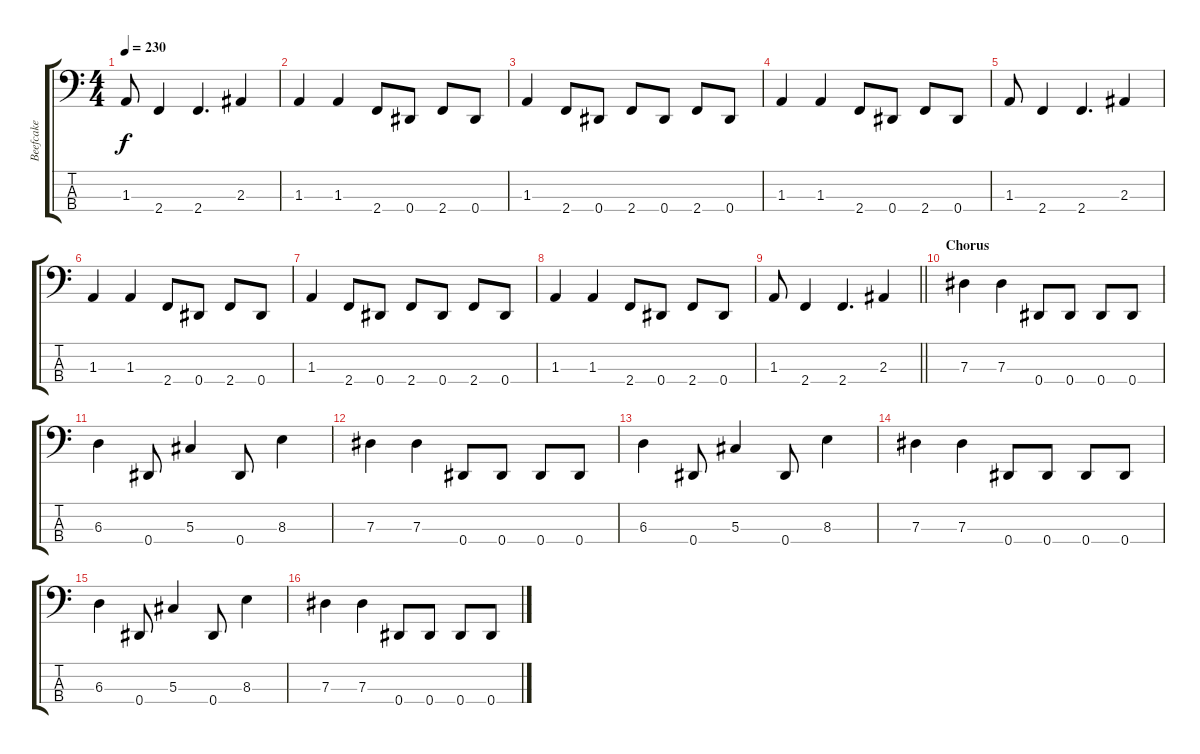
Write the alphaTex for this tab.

\track ("Beefcake" "Beefcake") {instrument electricbassfinger}
\staff {score tabs}
\tuning (Gb2 Db2 Ab1 Eb1) {hide}
\ts (4 4)
\tempo 230
\clef f4
\ks c
1.3.8{dy f} 2.4.4 2.4.4{d} 2.3.4 |
1.3.4 1.3.4 2.4.8 0.4.8 2.4.8 0.4.8 |
1.3.4 2.4.8 0.4.8 2.4.8 0.4.8 2.4.8 0.4.8 |
1.3.4 1.3.4 2.4.8 0.4.8 2.4.8 0.4.8 |
1.3.8 2.4.4 2.4.4{d} 2.3.4 |
1.3.4 1.3.4 2.4.8 0.4.8 2.4.8 0.4.8 |
1.3.4 2.4.8 0.4.8 2.4.8 0.4.8 2.4.8 0.4.8 |
1.3.4 1.3.4 2.4.8 0.4.8 2.4.8 0.4.8 |
\barLineRight lightlight
1.3.8 2.4.4 2.4.4{d} 2.3.4 |
\section ("" "Chorus")
7.3.4 7.3.4 0.4.8 0.4.8 0.4.8 0.4.8 |
6.3.4 0.4.8 5.3.4 0.4.8 8.3.4 |
7.3.4 7.3.4 0.4.8 0.4.8 0.4.8 0.4.8 |
6.3.4 0.4.8 5.3.4 0.4.8 8.3.4 |
7.3.4 7.3.4 0.4.8 0.4.8 0.4.8 0.4.8 |
6.3.4 0.4.8 5.3.4 0.4.8 8.3.4 |
7.3.4 7.3.4 0.4.8 0.4.8 0.4.8 0.4.8
